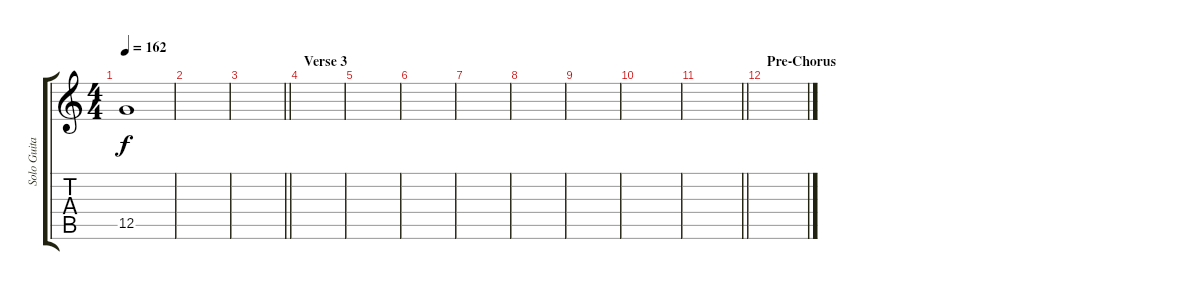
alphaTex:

\track ("Solo Guitar" "Solo Guita") {instrument distortionguitar}
\staff {score tabs}
\tuning (D4 A3 F3 C3 G2 C2) {hide}
\ts (4 4)
\tempo 162
\clef g2
\ks c
12.5{t}.1{dy f} |
|
\barLineRight lightlight
|
\section ("" "Verse 3")
|
|
|
|
|
|
|
\barLineRight lightlight
|
\section ("" "Pre-Chorus")
